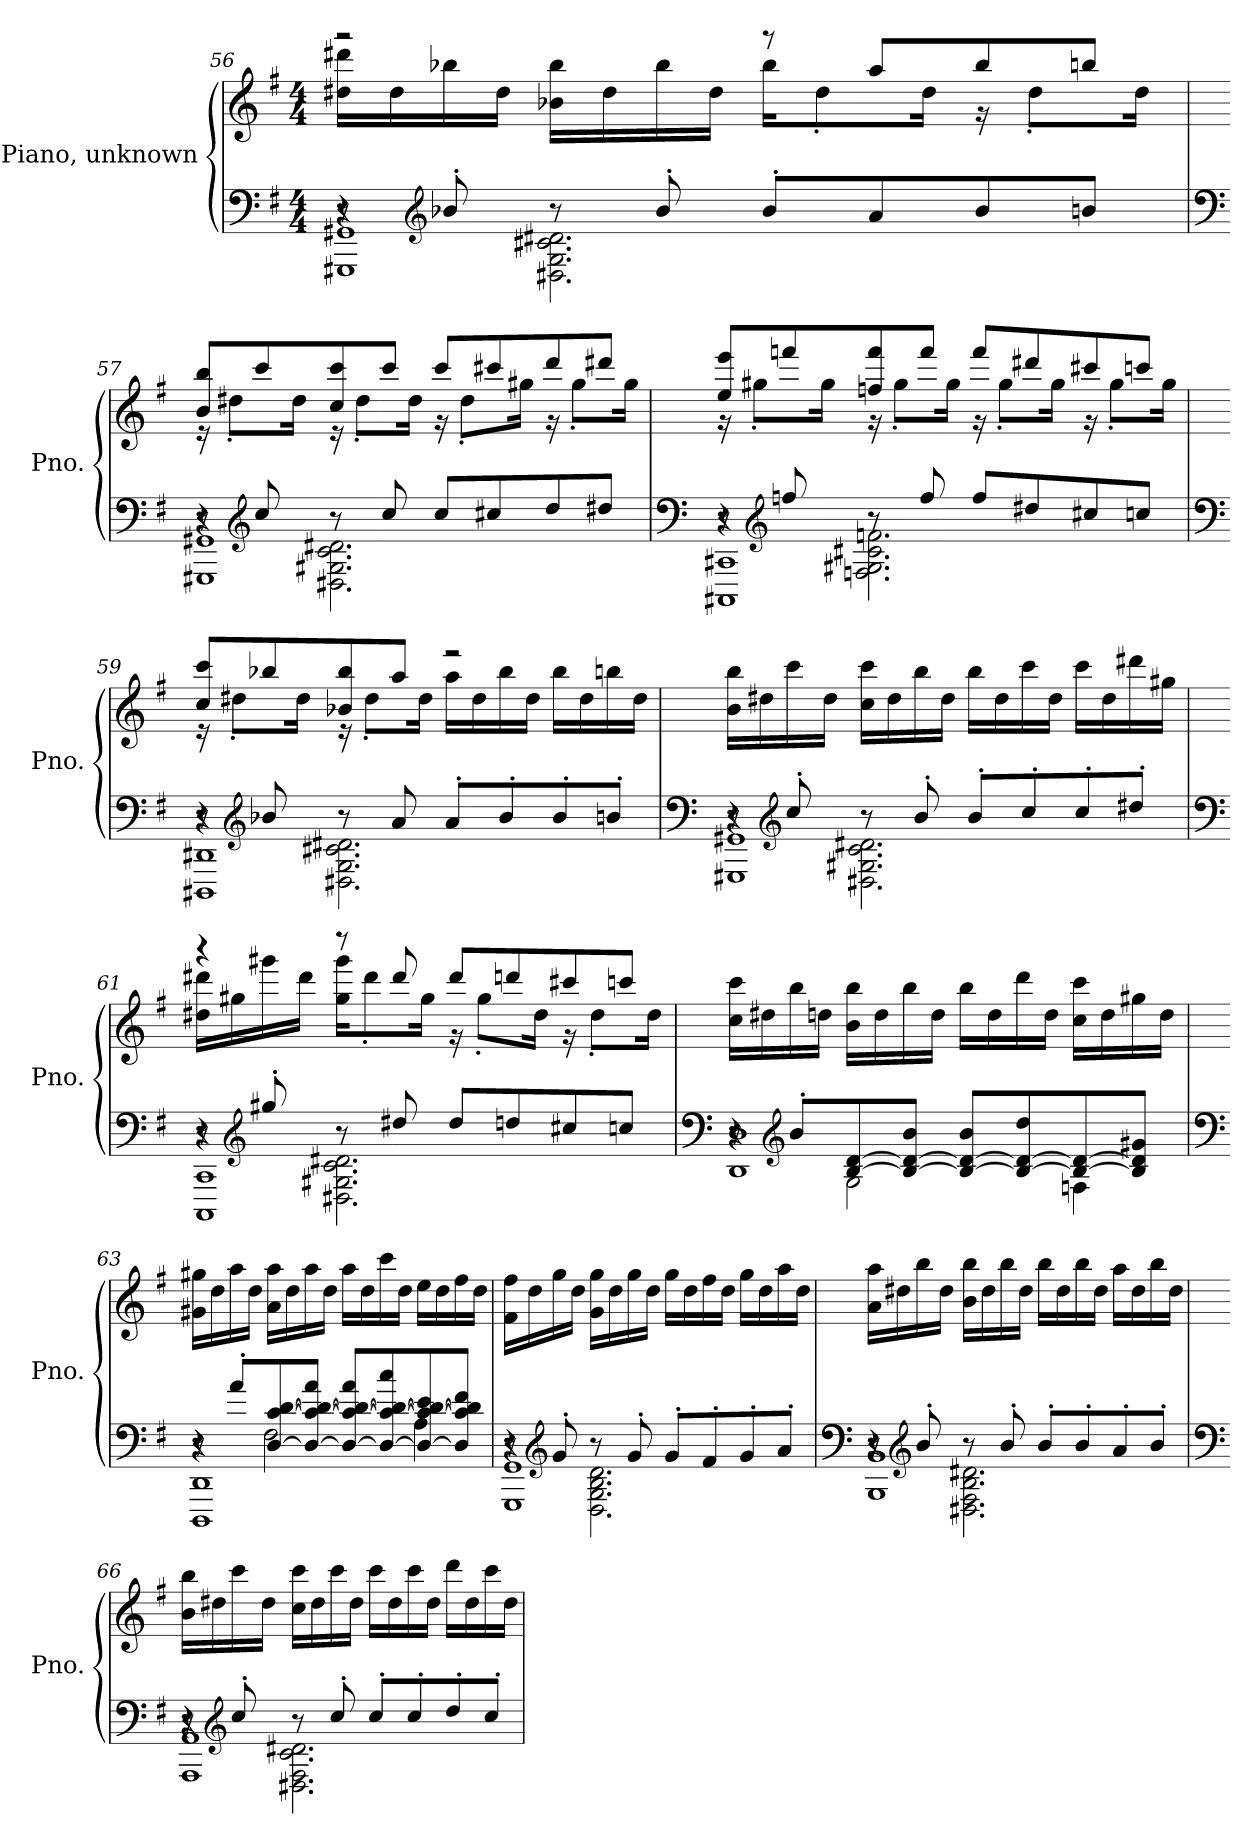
**kern	**kern
*part1	*part1
*staff2	*staff1
*I"Piano, unknown	*
*I'Pno.	*
!!LO:LB:g=z
*clefF4	*clefG2
*k[f#]	*k[f#]
*M4/4	*M4/4
=56	=56
*^	*^
*	*^	*	*
8r	4r	1GGG#X 1GG#X	2r	16dd#X\ 16ddd#X\LL
.	.	.	.	16dd#\
*clefG2	*	*	*	*
8b-X'/	.	.	.	16bb-X\
.	.	.	.	16dd#\JJ
8r	2.D#X\ 2.G\ 2.c#X\ 2.d#X\	.	.	16b-X\ 16bb-\LL
.	.	.	.	16dd#\
8b-'/	.	.	.	16bb-\
.	.	.	.	16dd#\JJ
8b-'/L	.	.	8r	16bb-\KL
.	.	.	.	8dd#'\
8a/	.	.	8aa/L	.
.	.	.	.	16dd#\Jk
8b-/	.	.	8bb-/	16r
.	.	.	.	8dd#'\L
8bn/J	.	.	8bbn/J	.
.	.	.	.	16dd#\Jk
=57	=57	=57	=57	=57
*clefF4	*	*	*	*
8r	4r	1GGG#X 1GG#X	8b/ 8bb/L	16r
.	.	.	.	8dd#X'\L
*clefG2	*	*	*	*
8cc/	.	.	8ccc/	.
.	.	.	.	16dd#\Jk
8r	2.D#X\ 2.G#X\ 2.c\ 2.d#X\	.	8cc/ 8ccc/	16r
.	.	.	.	8dd#'\L
8cc/	.	.	8ccc/J	.
.	.	.	.	16dd#\Jk
8cc/L	.	.	8ccc/L	16r
.	.	.	.	8dd#'\L
8cc#X/	.	.	8ccc#X/	.
.	.	.	.	16gg#X\Jk
8dd/	.	.	8ddd/	16r
.	.	.	.	8gg#'\L
8dd#X/J	.	.	8ddd#X/J	.
.	.	.	.	16gg#\Jk
!!LO:LB:g=z	!!
=58	=58	=58	=58	=58
*clefF4	*	*	*	*
8r	4r	1CCC#X 1CC#X	8ee/ 8eee/L	16r
.	.	.	.	8gg#X'\L
*clefG2	*	*	*	*
8ffn/	.	.	8fffn/	.
.	.	.	.	16gg#\Jk
8r	2.Fn\ 2.G#X\ 2.c#X\ 2.fn\	.	8ffn/ 8fff/	16r
.	.	.	.	8gg#'\L
8ff/	.	.	8fff/J	.
.	.	.	.	16gg#\Jk
8ff/L	.	.	8fff/L	16r
.	.	.	.	8gg#'\L
8dd#X/	.	.	8ddd#X/	.
.	.	.	.	16gg#\Jk
8cc#X/	.	.	8ccc#X/	16r
.	.	.	.	8gg#'\L
8ccn/J	.	.	8cccn/J	.
.	.	.	.	16gg#\Jk
!!LO:PB:g=z	!!
=59	=59	=59	=59	=59
*clefF4	*	*	*	*
8r	4r	1DDD#X 1DD#X	8cc/ 8ccc/L	16r
.	.	.	.	8dd#X'\L
*clefG2	*	*	*	*
8b-X/	.	.	8bb-X/	.
.	.	.	.	16dd#\Jk
8r	2.D#X\ 2.G\ 2.c#X\ 2.d#X\	.	8b-X/ 8bb-/	16r
.	.	.	.	8dd#'\L
8a/	.	.	8aa/J	.
.	.	.	.	16dd#\Jk
8a'/L	.	.	2r	16aa\LL
.	.	.	.	16dd#\
8b-'/	.	.	.	16bb-\
.	.	.	.	16dd#\JJ
8b-'/	.	.	.	16bb-\LL
.	.	.	.	16dd#\
8bn'/J	.	.	.	16bbn\
.	.	.	.	16dd#\JJ
*	*	*	*v	*v
=60	=60	=60	=60
*clefF4	*	*	*
8r	4r	1GGG#X 1GG#X	16b\ 16bb\LL
.	.	.	16dd#X\
*clefG2	*	*	*
8cc'/	.	.	16ccc\
.	.	.	16dd#\JJ
8r	2.D#X\ 2.G#X\ 2.c\ 2.d#X\	.	16cc\ 16ccc\LL
.	.	.	16dd#\
8b'/	.	.	16bb\
.	.	.	16dd#\JJ
8b'/L	.	.	16bb\LL
.	.	.	16dd#\
8cc'/	.	.	16ccc\
.	.	.	16dd#\JJ
8cc'/	.	.	16ccc\LL
.	.	.	16dd#\
8dd#X'/J	.	.	16ddd#X\
.	.	.	16gg#X\JJ
!!LO:LB:g=z
=61	=61	=61	=61
*clefF4	*	*	*
*	*	*	*^
8r	4r	1CCC 1CC	4r	16dd#X\ 16ddd#X\LL
.	.	.	.	16gg#X\
*clefG2	*	*	*	*
8gg#X'/	.	.	.	16ggg#X\
.	.	.	.	16ddd#\JJ
8r	2.D#X\ 2.G#X\ 2.c\ 2.d#X\	.	8r	16gg#\ 16ggg#\KL
.	.	.	.	8ddd#'\
8dd#X/	.	.	8ddd#/	.
.	.	.	.	16gg#\Jk
8dd#/L	.	.	8ddd#/L	16r
.	.	.	.	8gg#'\L
8ddn/	.	.	8dddn/	.
.	.	.	.	16dd#\Jk
8cc#X/	.	.	8ccc#X/	16r
.	.	.	.	8dd#'\L
8ccn/J	.	.	8cccn/J	.
.	.	.	.	16dd#\Jk
*	*	*	*v	*v
=62	=62	=62	=62
*clefF4	*	*	*
8r	4r	1DD 1D	16cc\ 16ccc\LL
.	.	.	16dd#X\
*clefG2	*	*	*
8b'/L	.	.	16bb\
.	.	.	16ddn\JJ
[8B/ [8d/	2G\	.	16b\ 16bb\LL
.	.	.	16dd\
8B/_ 8d/_ 8b/J	.	.	16bb\
.	.	.	16dd\JJ
8B/_ 8d/_ 8b/L	.	.	16bb\LL
.	.	.	16dd\
8B/_ 8d/_ 8dd/	.	.	16ddd\
.	.	.	16dd\JJ
8B/_ 8d/_	4Fn\	.	16cc\ 16ccc\LL
.	.	.	16dd\
8B/] 8d/] 8g#X/J	.	.	16gg#X\
.	.	.	16dd\JJ
!!LO:LB:g=z
=63	=63	=63	=63
*clefF4	*	*	*
8r	4r	1DDD 1DD	16g#X\ 16gg#X\LL
.	.	.	16dd\
8a'/L	.	.	16aa\
.	.	.	16dd\JJ
[8D/ [8c/ [8d/	2F#\	.	16a\ 16aa\LL
.	.	.	16dd\
8D/_ 8c/_ 8d/_ 8a/J	.	.	16aa\
.	.	.	16dd\JJ
8D/_ 8c/_ 8d/_ 8a/L	.	.	16aa\LL
.	.	.	16dd\
8D/_ 8c/_ 8d/_ 8cc/	.	.	16ccc\
.	.	.	16dd\JJ
8D/_ 8c/_ 8d/_ 8e/	4A\	.	16ee\LL
.	.	.	16dd\
8D/] 8c/] 8d/] 8f#/J	.	.	16ff#\
.	.	.	16dd\JJ
=64	=64	=64	=64
8r	4r	1GGG 1GG	16f#\ 16ff#\LL
.	.	.	16dd\
*clefG2	*	*	*
8g'/	.	.	16gg\
.	.	.	16dd\JJ
8r	2.D\ 2.G\ 2.B\ 2.d\	.	16g\ 16gg\LL
.	.	.	16dd\
8g'/	.	.	16gg\
.	.	.	16dd\JJ
8g'/L	.	.	16gg\LL
.	.	.	16dd\
8f#'/	.	.	16ff#\
.	.	.	16dd\JJ
8g'/	.	.	16gg\LL
.	.	.	16dd\
8a'/J	.	.	16aa\
.	.	.	16dd\JJ
!!LO:LB:g=z
=65	=65	=65	=65
*clefF4	*	*	*
8r	4r	1BBB 1BB	16a\ 16aa\LL
.	.	.	16dd#X\
*clefG2	*	*	*
8b'/	.	.	16bb\
.	.	.	16dd#\JJ
8r	2.D#X\ 2.F#\ 2.B\ 2.d#X\	.	16b\ 16bb\LL
.	.	.	16dd#\
8b'/	.	.	16bb\
.	.	.	16dd#\JJ
8b'/L	.	.	16bb\LL
.	.	.	16dd#\
8b'/	.	.	16bb\
.	.	.	16dd#\JJ
8a'/	.	.	16aa\LL
.	.	.	16dd#\
8b'/J	.	.	16bb\
.	.	.	16dd#\JJ
=66	=66	=66	=66
*clefF4	*	*	*
8r	4r	1AAA 1AA	16b\ 16bb\LL
.	.	.	16dd#X\
*clefG2	*	*	*
8cc'/	.	.	16ccc\
.	.	.	16dd#\JJ
8r	2.D#X\ 2.F#\ 2.c\ 2.d#X\	.	16cc\ 16ccc\LL
.	.	.	16dd#\
8cc'/	.	.	16ccc\
.	.	.	16dd#\JJ
8cc'/L	.	.	16ccc\LL
.	.	.	16dd#\
8cc'/	.	.	16ccc\
.	.	.	16dd#\JJ
8dd'/	.	.	16ddd\LL
.	.	.	16dd#\
8cc'/J	.	.	16ccc\
.	.	.	16dd#\JJ
*v	*v	*v	*
=	=
*-	*-
